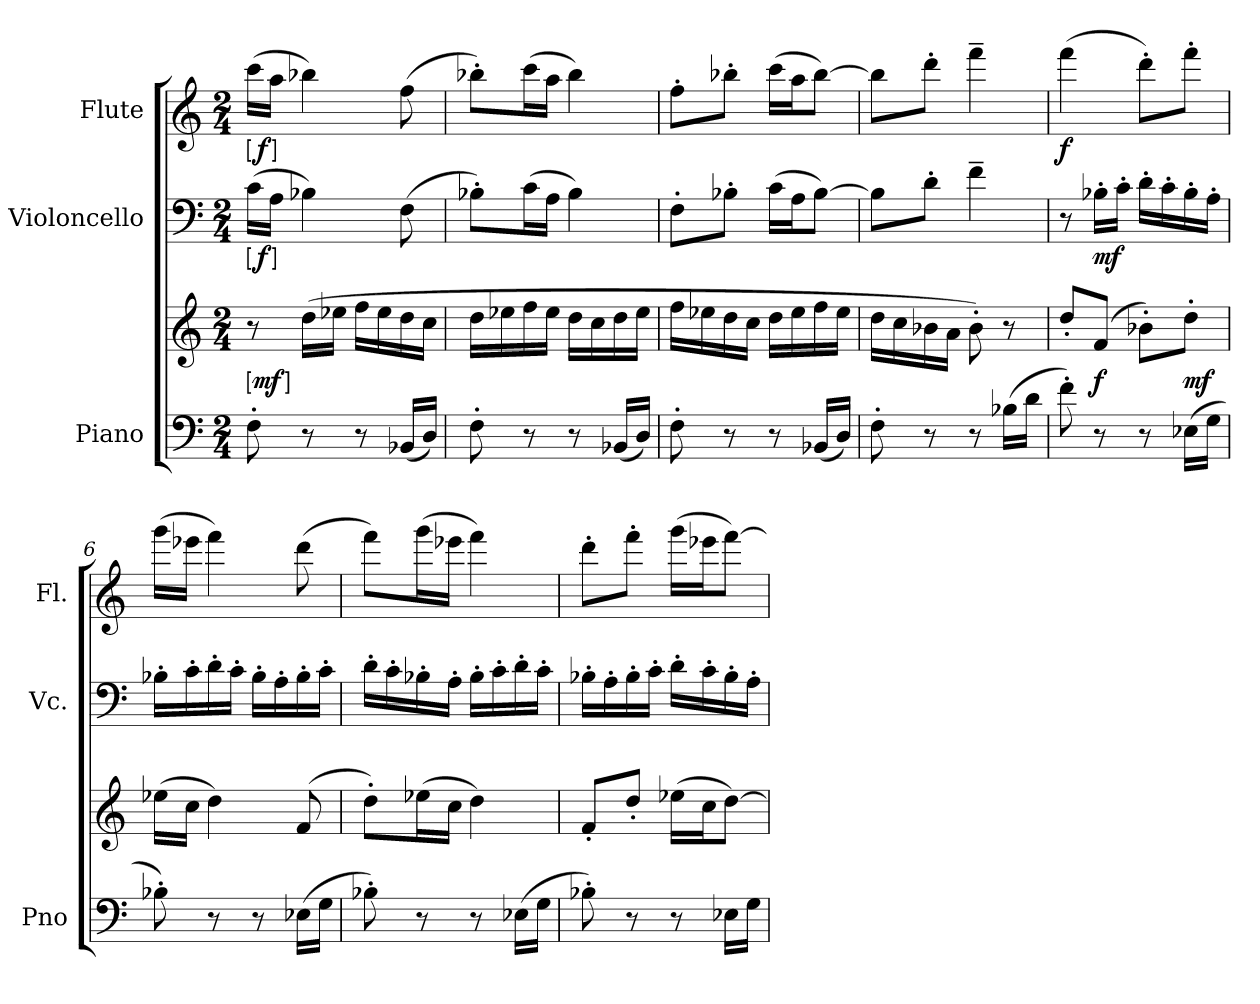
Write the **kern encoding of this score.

**kern	**kern	**dynam	**kern	**dynam	**kern	**dynam
*part3	*part3	*part3	*part2	*part2	*part1	*part1
*staff4	*staff3	*staff3/4	*staff2	*staff2	*staff1	*staff1
*I"Piano	*	*	*I"Violoncello	*	*I"Flute	*
*I'Pno	*	*	*I'Vc.	*	*I'Fl.	*
*clefF4	*clefG2	*	*clefF4	*	*clefG2	*
*k[]	*k[]	*	*k[]	*	*k[]	*
*C:	*C:	*	*C:	*	*C:	*
*M2/4	*M2/4	*	*M2/4	*	*M2/4	*
=1	=1	=1	=1	=1	=1	=1
!	!	!LO:DY:ed=brack	!	!LO:DY:ed=brack	!	!LO:DY:ed=brack
8F'	8r	mf	(16cLL	f	(16cccLL	f
.	.	.	16AJJ	.	16aaJJ	.
8r	(16ddLL	.	4B-X)	.	4bb-X)	.
.	16ee-XJJ	.	.	.	.	.
8r	16ffLL	.	.	.	.	.
.	16ee-	.	.	.	.	.
(16BB-XLL	16dd	.	(8F	.	(8ff	.
16DJJ)	16ccJJ	.	.	.	.	.
=2	=2	=2	=2	=2	=2	=2
8F'	16ddLL	.	8B-X'L)	.	8bb-X'L)	.
.	16ee-X	.	.	.	.	.
8r	16ff	.	(16cL	.	(16cccL	.
.	16ee-JJ	.	16AJJ	.	16aaJJ	.
8r	16ddLL	.	4B-)	.	4bb-)	.
.	16cc	.	.	.	.	.
(16BB-XLL	16dd	.	.	.	.	.
16DJJ)	16ee-JJ	.	.	.	.	.
=3	=3	=3	=3	=3	=3	=3
8F'	16ffLL	.	8F'L	.	8ff'L	.
.	16ee-X	.	.	.	.	.
8r	16dd	.	8B-X'J	.	8bb-X'J	.
.	16ccJJ	.	.	.	.	.
8r	16ddLL	.	(16cLL	.	(16cccLL	.
.	16ee-	.	16AJ	.	16aaJ	.
(16BB-XLL	16ff	.	[8B-J)	.	[8bb-J)	.
16DJJ)	16ee-JJ	.	.	.	.	.
=4	=4	=4	=4	=4	=4	=4
8F'	16ddLL	.	8B-L]	.	8bb-L]	.
.	16cc	.	.	.	.	.
8r	16b-X	.	8d'J	.	8ddd'J	.
.	16aJJ	.	.	.	.	.
8r	8b-')	.	4f~	.	4fff~	.
(16B-XLL	8r	.	.	.	.	.
16dJJ	.	.	.	.	.	.
=5	=5	=5	=5	=5	=5	=5
8f')	8dd'L	.	8r	.	(4fff	f
8r	(8fJ	f	16B-X'LL	mf	.	.
.	.	.	16c'JJ	.	.	.
8r	8b-X'L)	.	16d'LL	.	8ddd'L)	.
.	.	.	16c'	.	.	.
(16E-XLL	8dd'J	mf	16B-'	.	8fff'J	.
16GJJ	.	.	16A'JJ	.	.	.
=6	=6	=6	=6	=6	=6	=6
8B-X')	(16ee-XLL	.	16B-X'LL	.	(16gggLL	.
.	16ccJJ	.	16c'	.	16eee-XJJ	.
8r	4dd)	.	16d'	.	4fff)	.
.	.	.	16c'JJ	.	.	.
8r	.	.	16B-'LL	.	.	.
.	.	.	16A'	.	.	.
(16E-XLL	(8f	.	16B-'	.	(8ddd	.
16GJJ	.	.	16c'JJ	.	.	.
=7	=7	=7	=7	=7	=7	=7
8B-X')	8dd'L)	.	16d'LL	.	8fffL)	.
.	.	.	16c'	.	.	.
8r	(16ee-XL	.	16B-X'	.	(16gggL	.
.	16ccJJ	.	16A'JJ	.	16eee-XJJ	.
8r	4dd)	.	16B-'LL	.	4fff)	.
.	.	.	16c'	.	.	.
(16E-XLL	.	.	16d'	.	.	.
16GJJ	.	.	16c'JJ	.	.	.
=8	=8	=8	=8	=8	=8	=8
8B-X')	8f'L	.	16B-X'LL	.	8ddd'L	.
.	.	.	16A'	.	.	.
8r	8dd'J	.	16B-'	.	8fff'J	.
.	.	.	16c'JJ	.	.	.
8r	(16ee-XLL	.	16d'LL	.	(16gggLL	.
.	16ccJ	.	16c'	.	16eee-XJ	.
16E-XLL	[8ddJ)	.	16B-'	.	[8fffJ)	.
16GJJ	.	.	16A'JJ	.	.	.
=	=	=	=	=	=	=
*-	*-	*-	*-	*-	*-	*-
